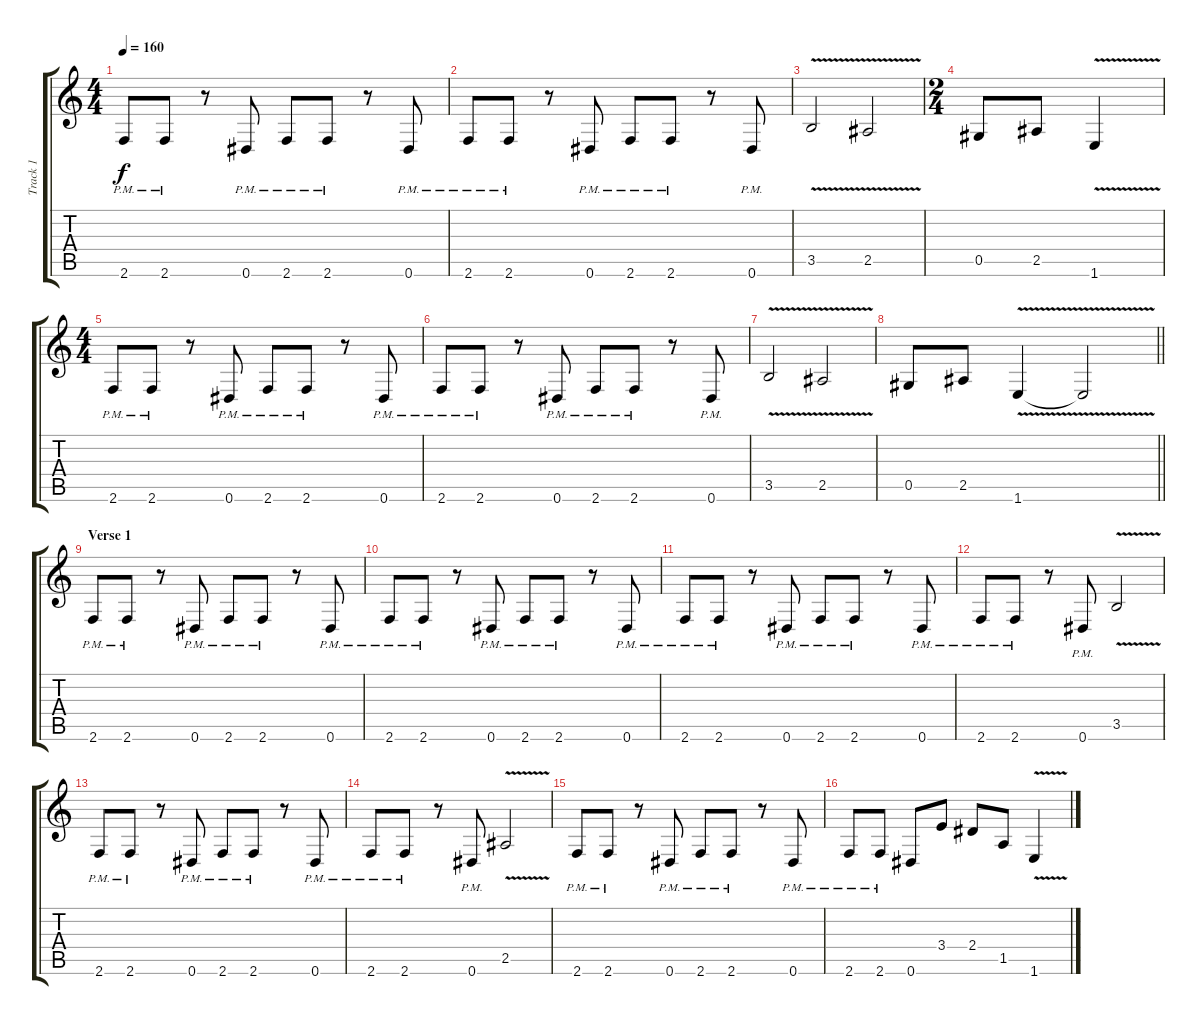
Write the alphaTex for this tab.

\track ("Track 1" "Track 1") {instrument distortionguitar}
\staff {score tabs}
\tuning (Eb4 Bb3 Gb3 Db3 Ab2 Eb2) {hide}
\ts (4 4)
\tempo 160
\clef g2
\ks c
2.6{pm}.8{dy f} 2.6{pm}.8 r.8 0.6{pm}.8 2.6{pm}.8 2.6{pm}.8 r.8 0.6{pm}.8 |
2.6{pm}.8 2.6{pm}.8 r.8 0.6{pm}.8 2.6{pm}.8 2.6{pm}.8 r.8 0.6{pm}.8 |
3.5{v}.2 2.5{v}.2 |
\ts (2 4)
0.5.8 2.5.8 1.6{v}.4 |
\ts (4 4)
2.6{pm}.8 2.6{pm}.8 r.8 0.6{pm}.8 2.6{pm}.8 2.6{pm}.8 r.8 0.6{pm}.8 |
2.6{pm}.8 2.6{pm}.8 r.8 0.6{pm}.8 2.6{pm}.8 2.6{pm}.8 r.8 0.6{pm}.8 |
3.5{v}.2 2.5{v}.2 |
\barLineRight lightlight
0.5.8 2.5.8 1.6{v}.4 1.6{t}.2 |
\section ("" "Verse 1")
2.6{pm}.8 2.6{pm}.8 r.8 0.6{pm}.8 2.6{pm}.8 2.6{pm}.8 r.8 0.6{pm}.8 |
2.6{pm}.8 2.6{pm}.8 r.8 0.6{pm}.8 2.6{pm}.8 2.6{pm}.8 r.8 0.6{pm}.8 |
2.6{pm}.8 2.6{pm}.8 r.8 0.6{pm}.8 2.6{pm}.8 2.6{pm}.8 r.8 0.6{pm}.8 |
2.6{pm}.8 2.6{pm}.8 r.8 0.6{pm}.8 3.5{v}.2 |
2.6{pm}.8 2.6{pm}.8 r.8 0.6{pm}.8 2.6{pm}.8 2.6{pm}.8 r.8 0.6{pm}.8 |
2.6{pm}.8 2.6{pm}.8 r.8 0.6{pm}.8 2.5{v}.2 |
2.6{pm}.8 2.6{pm}.8 r.8 0.6{pm}.8 2.6{pm}.8 2.6{pm}.8 r.8 0.6{pm}.8 |
2.6{pm}.8 2.6{pm}.8 0.6.8 3.4.8 2.4.8 1.5.8 1.6{v}.4
